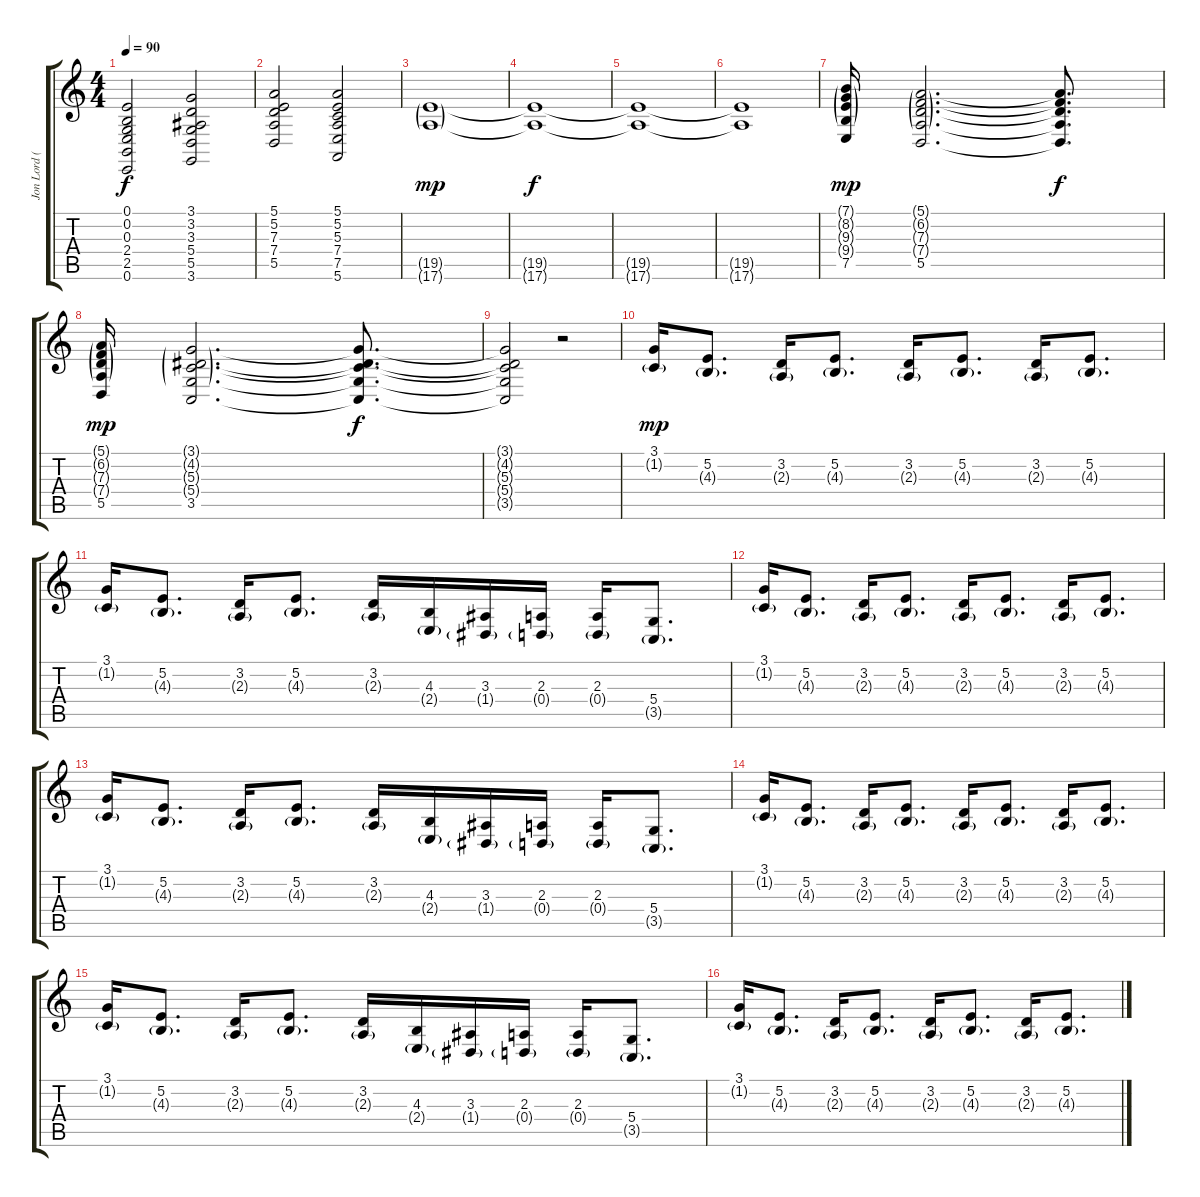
\track ("Jon Lord (Keyboard 2)" "Jon Lord (") {instrument drawbarorgan}
\staff {score tabs}
\tuning (E4 B3 G3 D3 A2 E2) {hide}
\ts (4 4)
\tempo 90
\clef g2
\ks c
(0.1 0.2 0.3 2.4 2.5 0.6).2{dy f} (3.1 3.2 3.3 5.4 5.5 3.6).2 |
(5.1 5.2 7.3 7.4 5.5).2 (5.1 5.2 5.3 7.4 7.5 5.6).2 |
(19.5{g} 17.6{g}).1{dy mp} |
(19.5{t} 17.6{t}).1{dy f} |
(19.5{t} 17.6{t}).1 |
(19.5{t} 17.6{t}).1 |
(7.1{g} 8.2{g} 9.3{g} 9.4{g} 7.5).16{dy mp} (5.1{g} 6.2{g} 7.3{g} 7.4{g} 5.5).2{d} (5.1{t} 6.2{t} 7.3{t} 7.4{t} 5.5{t}).8{d dy f} |
(5.1{g} 6.2{g} 7.3{g} 7.4{g} 5.5).16{dy mp} (3.1{g} 4.2{g} 5.3{g} 5.4{g} 3.5).2{d} (3.1{t} 4.2{t} 5.3{t} 5.4{t} 3.5{t}).8{d dy f} |
(3.1{t} 4.2{t} 5.3{t} 5.4{t} 3.5{t}).2 r.2 |
(3.1 1.2{g}).16{dy mp} (5.2 4.3{g}).8{d} (3.2 2.3{g}).16 (5.2 4.3{g}).8{d} (3.2 2.3{g}).16 (5.2 4.3{g}).8{d} (3.2 2.3{g}).16 (5.2 4.3{g}).8{d} |
(3.1 1.2{g}).16 (5.2 4.3{g}).8{d} (3.2 2.3{g}).16 (5.2 4.3{g}).8{d} (3.2 2.3{g}).16 (4.3 2.4{g}).16 (3.3 1.4{g}).16 (2.3 0.4{g}).16 (2.3 0.4{g}).16 (5.4 3.5{g}).8{d} |
(3.1 1.2{g}).16 (5.2 4.3{g}).8{d} (3.2 2.3{g}).16 (5.2 4.3{g}).8{d} (3.2 2.3{g}).16 (5.2 4.3{g}).8{d} (3.2 2.3{g}).16 (5.2 4.3{g}).8{d} |
(3.1 1.2{g}).16 (5.2 4.3{g}).8{d} (3.2 2.3{g}).16 (5.2 4.3{g}).8{d} (3.2 2.3{g}).16 (4.3 2.4{g}).16 (3.3 1.4{g}).16 (2.3 0.4{g}).16 (2.3 0.4{g}).16 (5.4 3.5{g}).8{d} |
(3.1 1.2{g}).16 (5.2 4.3{g}).8{d} (3.2 2.3{g}).16 (5.2 4.3{g}).8{d} (3.2 2.3{g}).16 (5.2 4.3{g}).8{d} (3.2 2.3{g}).16 (5.2 4.3{g}).8{d} |
(3.1 1.2{g}).16 (5.2 4.3{g}).8{d} (3.2 2.3{g}).16 (5.2 4.3{g}).8{d} (3.2 2.3{g}).16 (4.3 2.4{g}).16 (3.3 1.4{g}).16 (2.3 0.4{g}).16 (2.3 0.4{g}).16 (5.4 3.5{g}).8{d} |
(3.1 1.2{g}).16 (5.2 4.3{g}).8{d} (3.2 2.3{g}).16 (5.2 4.3{g}).8{d} (3.2 2.3{g}).16 (5.2 4.3{g}).8{d} (3.2 2.3{g}).16 (5.2 4.3{g}).8{d}
